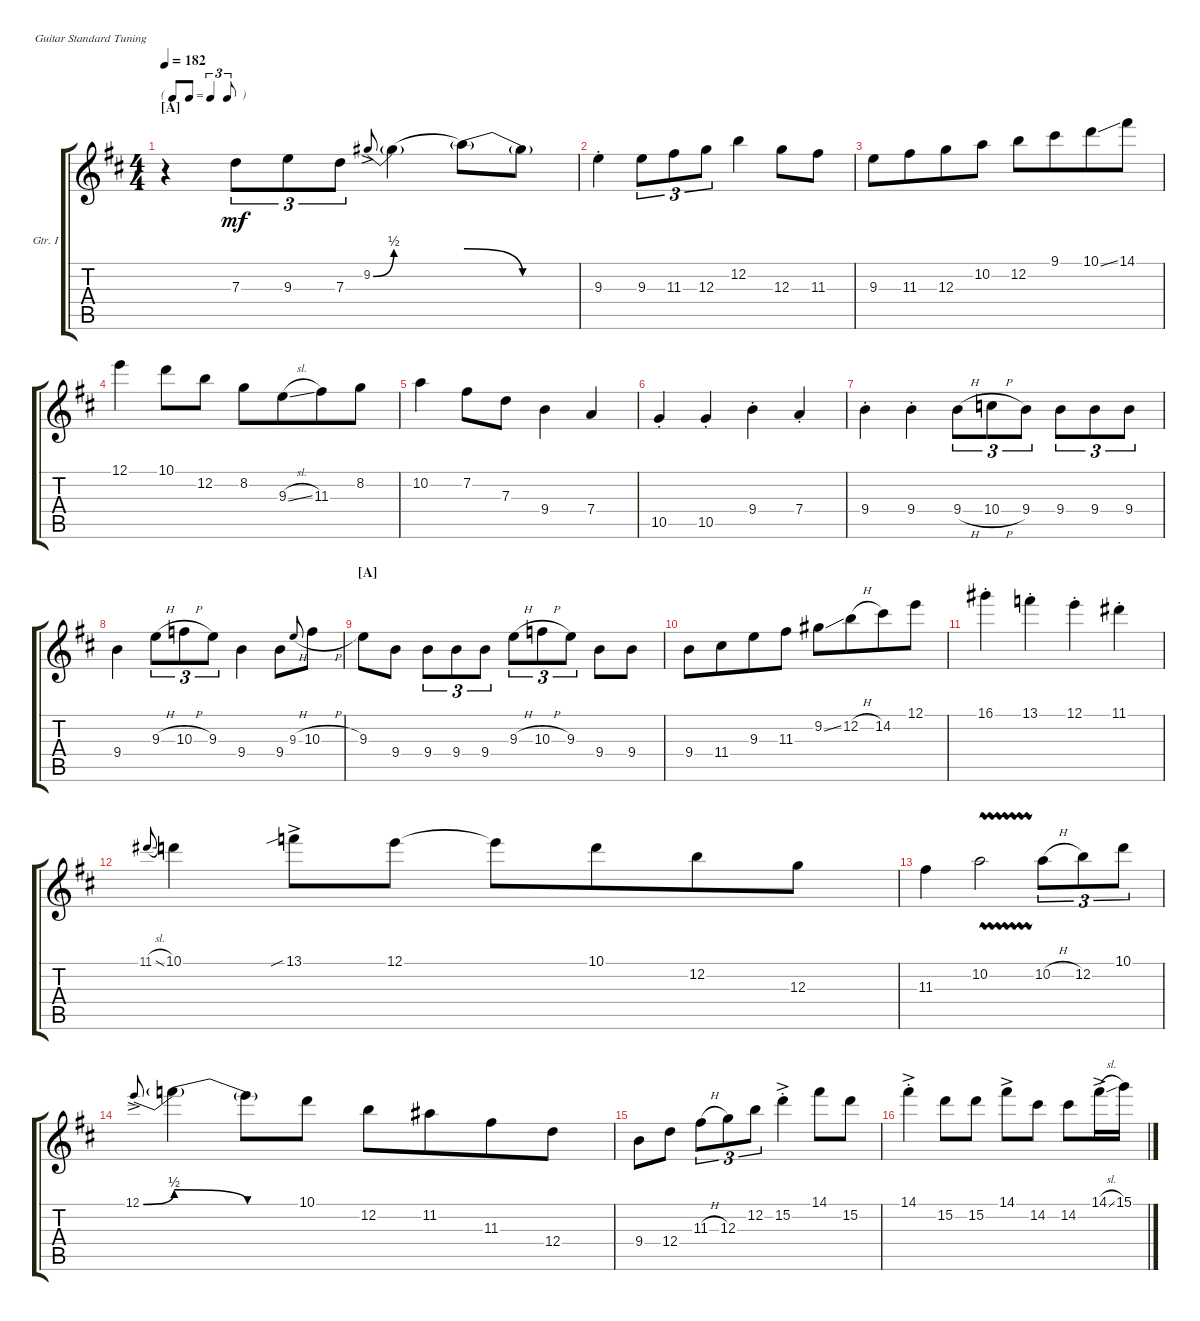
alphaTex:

\defaultSystemsLayout 4
\bracketExtendMode groupsimilarinstruments
\firstSystemTrackNameOrientation horizontal
\otherSystemsTrackNameOrientation horizontal
\track ("Guitar I" "Gtr. I") {multiBarRest instrument acousticguitarsteel}
\staff {score tabs}
\tuning (E4 B3 G3 D3 A2 E2)
\ts (4 4)
\tf triplet8th
\section ("A" "")
\tempo 182
\clef g2
\ks d
r.4{dy mf} 7.3.8{tu (3 2)} 9.3.8{tu (3 2)} 7.3.8{tu (3 2)} 9.2{be (bend 20.4 0 59.4 2) ac}.8{gr onbeat} 9.2{be (hold 0 0 60 0) t}.4 9.2{be (release 0 2 59.4 0) t}.8 9.2{be (hold 0 0 60 0) t}.8 |
9.3{st}.4 9.3.8{tu (3 2)} 11.3.8{tu (3 2)} 12.3.8{tu (3 2)} 12.2.4 12.3.8 11.3.8 |
9.3.8 11.3.8{beam merge} 12.3.8 10.2.8 12.2.8 9.1.8{beam merge} 10.1{ss}.8 14.1.8 |
12.1.4 10.1.8 12.2.8 8.2.8 9.3{sl}.8{beam merge} 11.3.8 8.2.8 |
10.2.4 7.2.8 7.3.8 9.4.4 7.4.4 |
10.5{st}.4 10.5{st}.4 9.4{st}.4 7.4{st}.4 |
9.4{st}.4 9.4{st}.4 9.4{h}.8{tu (3 2)} 10.4{h}.8{tu (3 2)} 9.4.8{tu (3 2)} 9.4.8{tu (3 2)} 9.4.8{tu (3 2)} 9.4.8{tu (3 2)} |
9.4.4 9.3{h}.8{tu (3 2)} 10.3{h}.8{tu (3 2)} 9.3.8{tu (3 2)} 9.4.4 9.4.8 9.3{h}.8{gr onbeat} 10.3{h}.8 |
\section ("A" "")
9.3.8 9.4.8 9.4.8{tu (3 2)} 9.4.8{tu (3 2)} 9.4.8{tu (3 2)} 9.3{h}.8{tu (3 2)} 10.3{h}.8{tu (3 2)} 9.3.8{tu (3 2)} 9.4.8 9.4.8 |
9.4.8 11.4.8{beam merge} 9.3.8 11.3.8 9.2{ss}.8 12.2{h}.8{beam merge} 14.2.8 12.1.8 |
16.1{st}.4 13.1{st}.4 12.1{st}.4 11.1{st}.4 |
11.1{sl}.8{gr onbeat} 10.1.4 13.1{sib ac}.8 12.1.8 12.1{t}.8 10.1.8{beam merge} 12.2.8 12.3.8 |
11.3.4 10.2{vw}.2 10.2{h}.8{tu (3 2)} 12.2.8{tu (3 2)} 10.1.8{tu (3 2)} |
12.1{be (bend 20.4 0 59.4 2) ac}.8{gr onbeat} 12.1{be (release 0 2 59.4 0) t}.4 12.1{be (hold 0 0 60 0) t}.8 10.1.8 12.2.8 11.2.8{beam merge} 11.3.8 12.4.8 |
9.4.8 12.4.8 11.3{h}.8{tu (3 2)} 12.3.8{tu (3 2)} 12.2.8{tu (3 2)} 15.2{ac st}.4 14.1.8 15.2.8 |
14.1{ac st}.4 15.2.8 15.2.8 14.1{ac}.8 14.2.8 14.2.8 14.1{sl ac}.16 15.1{sl}.16
